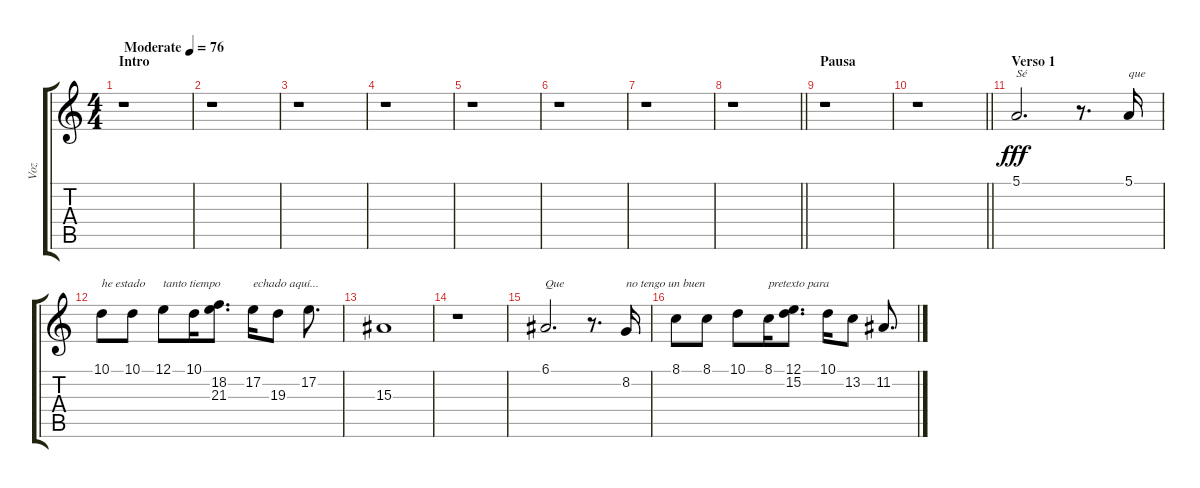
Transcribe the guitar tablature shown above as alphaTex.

\track ("Voz" "Voz") {instrument pad7halo}
\staff {score tabs}
\tuning (E4 B3 G3 D3 A2 E2) {hide}
\ts (4 4)
\section ("" "Intro")
\tempo (76 "Moderate")
\clef g2
\ks c
r.1{dy fff instrument pad7halo} |
r.1 |
r.1 |
r.1 |
r.1 |
r.1 |
r.1 |
\barLineRight lightlight
r.1 |
\section ("" "Pausa")
r.1 |
\barLineRight lightlight
r.1 |
\section ("" "Verso 1")
5.1.2{d txt "Sé"} r.8{d} 5.1.16{txt "que"} |
10.1.8{txt "he estado"} 10.1.8 12.1.8{txt "tanto tiempo"} 10.1.16 (18.2 21.3).8{d} 17.2.16{txt "echado aquí..."} 19.3.8 17.2.8{d} |
15.3.1 |
r.1 |
6.1.2{d txt "Que"} r.8{d} 8.2.16{txt "no tengo un buen"} |
8.1.8 8.1.8 10.1.8 8.1.16{txt "pretexto para"} (12.1 15.2).8{d} 10.1.16 13.2.8 11.2.8{d}
